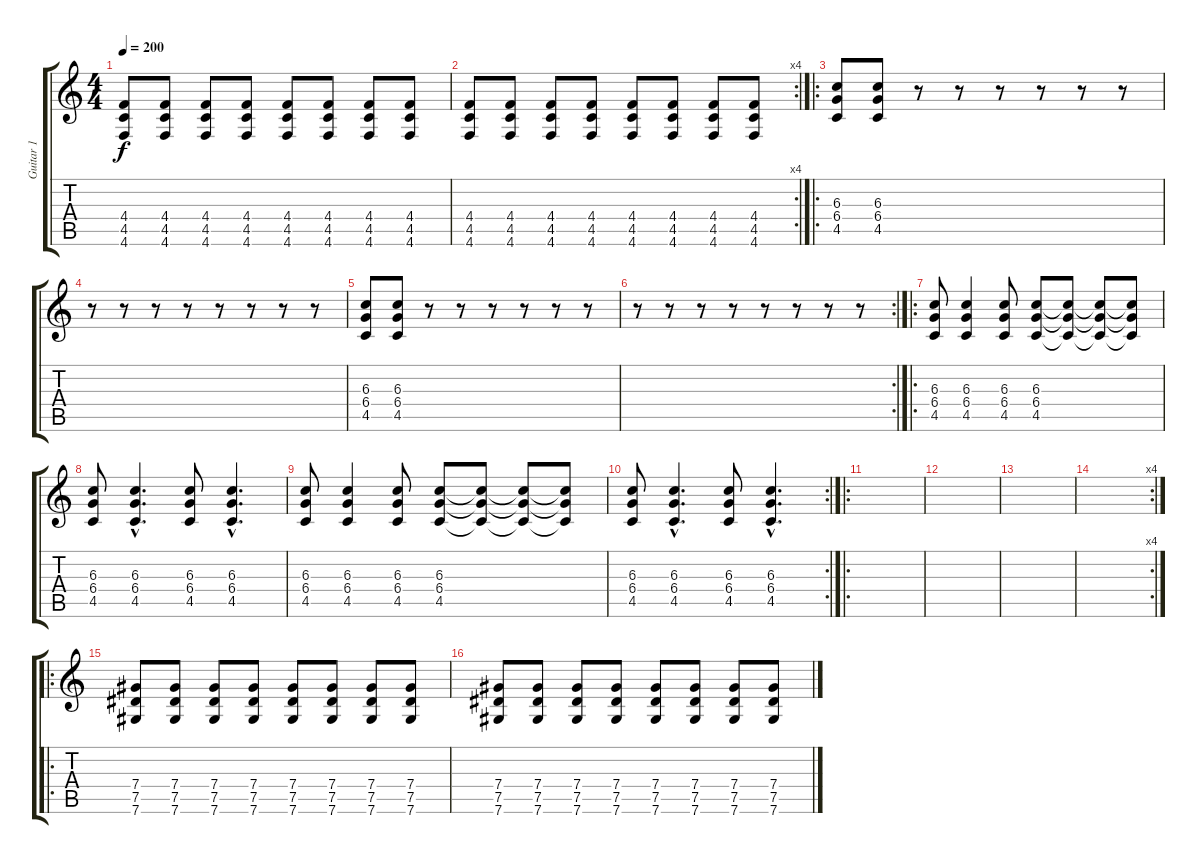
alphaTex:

\track ("Guitar 1" "Guitar 1") {instrument distortionguitar}
\staff {score tabs}
\tuning (Eb4 Bb3 Gb3 Db3 Ab2 Db2) {hide}
\ts (4 4)
\tempo 200
\clef g2
\ks c
(4.4 4.5 4.6).8{dy f} (4.4 4.5 4.6).8 (4.4 4.5 4.6).8 (4.4 4.5 4.6).8 (4.4 4.5 4.6).8 (4.4 4.5 4.6).8 (4.4 4.5 4.6).8 (4.4 4.5 4.6).8 |
\rc 4
(4.4 4.5 4.6).8 (4.4 4.5 4.6).8 (4.4 4.5 4.6).8 (4.4 4.5 4.6).8 (4.4 4.5 4.6).8 (4.4 4.5 4.6).8 (4.4 4.5 4.6).8 (4.4 4.5 4.6).8 |
\ro
(6.3 6.4 4.5).8{instrument electricguitarmuted} (6.3 6.4 4.5).8 r.8 r.8 r.8 r.8 r.8 r.8 |
r.8 r.8 r.8 r.8 r.8 r.8 r.8 r.8 |
(6.3 6.4 4.5).8 (6.3 6.4 4.5).8 r.8 r.8 r.8 r.8 r.8 r.8 |
\rc 2
r.8 r.8 r.8 r.8 r.8 r.8 r.8 r.8 |
\ro
(6.3 6.4 4.5).8{instrument electricguitarmuted} (6.3 6.4 4.5).4 (6.3 6.4 4.5).8 (6.3 6.4 4.5).8{instrument distortionguitar} (6.3{t} 6.4{t} 4.5{t}).8 (6.3{t} 6.4{t} 4.5{t}).8 (6.3{t} 6.4{t} 4.5{t}).8 |
(6.3 6.4 4.5).8{instrument electricguitarmuted} (6.3{hac} 6.4{hac} 4.5{hac}).4{d} (6.3 6.4 4.5).8 (6.3{hac} 6.4{hac} 4.5{hac}).4{d} |
(6.3 6.4 4.5).8 (6.3 6.4 4.5).4 (6.3 6.4 4.5).8 (6.3 6.4 4.5).8{instrument distortionguitar} (6.3{t} 6.4{t} 4.5{t}).8 (6.3{t} 6.4{t} 4.5{t}).8 (6.3{t} 6.4{t} 4.5{t}).8 |
\rc 2
(6.3 6.4 4.5).8{instrument electricguitarmuted} (6.3{hac} 6.4{hac} 4.5{hac}).4{d} (6.3 6.4 4.5).8 (6.3{hac} 6.4{hac} 4.5{hac}).4{d} |
\ro
|
|
|
\rc 4
|
\ro
(7.4 7.5 7.6).8{instrument distortionguitar} (7.4 7.5 7.6).8 (7.4 7.5 7.6).8 (7.4 7.5 7.6).8 (7.4 7.5 7.6).8 (7.4 7.5 7.6).8 (7.4 7.5 7.6).8 (7.4 7.5 7.6).8 |
(7.4 7.5 7.6).8 (7.4 7.5 7.6).8 (7.4 7.5 7.6).8 (7.4 7.5 7.6).8 (7.4 7.5 7.6).8 (7.4 7.5 7.6).8 (7.4 7.5 7.6).8 (7.4 7.5 7.6).8
